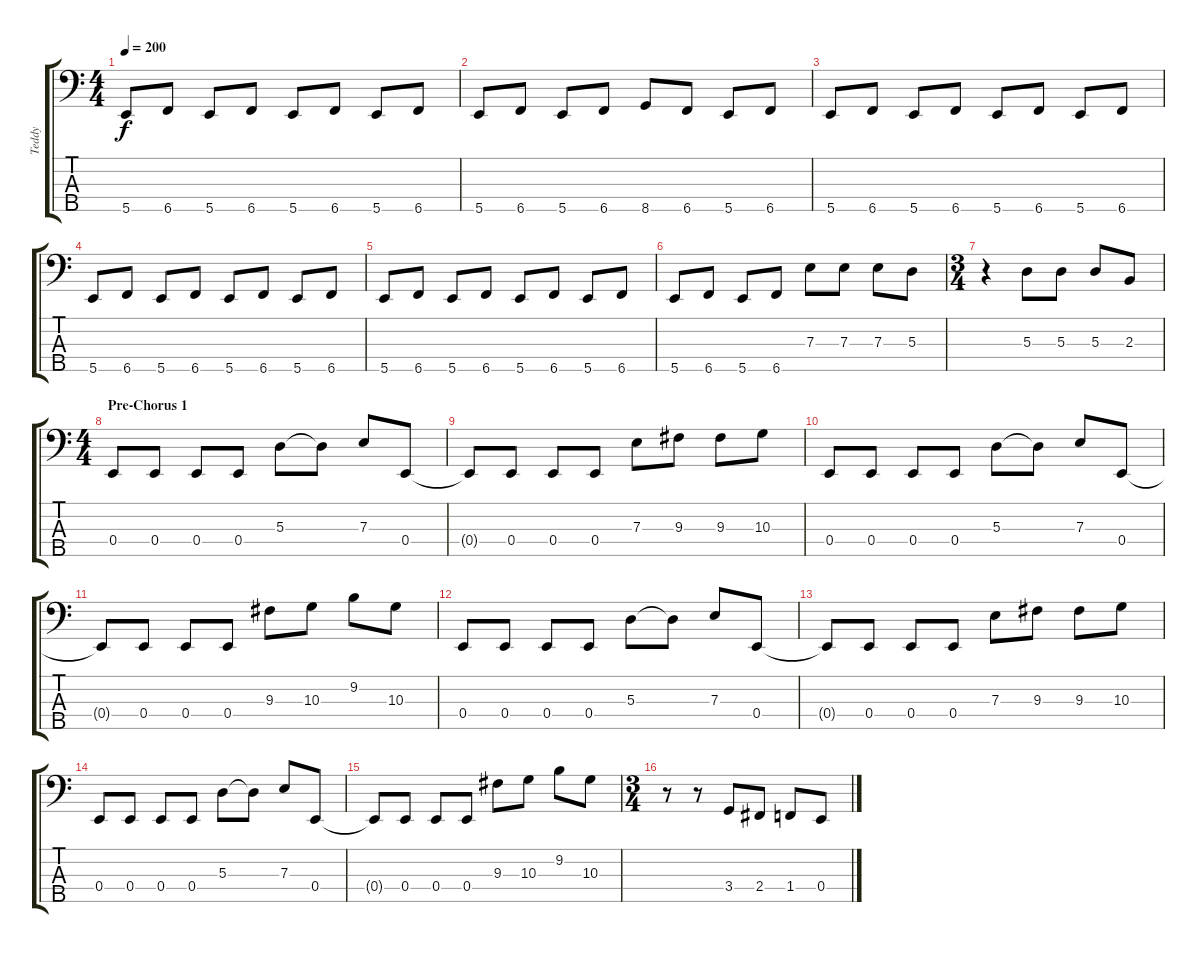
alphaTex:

\track ("Teddy" "Teddy") {instrument electricbassfinger}
\staff {score tabs}
\tuning (G2 D2 A1 E1 B0) {hide}
\ts (4 4)
\tempo 200
\clef f4
\ks c
5.5.8{dy f} 6.5.8 5.5.8 6.5.8 5.5.8 6.5.8 5.5.8 6.5.8 |
5.5.8 6.5.8 5.5.8 6.5.8 8.5.8 6.5.8 5.5.8 6.5.8 |
5.5.8 6.5.8 5.5.8 6.5.8 5.5.8 6.5.8 5.5.8 6.5.8 |
5.5.8 6.5.8 5.5.8 6.5.8 5.5.8 6.5.8 5.5.8 6.5.8 |
5.5.8 6.5.8 5.5.8 6.5.8 5.5.8 6.5.8 5.5.8 6.5.8 |
5.5.8 6.5.8 5.5.8 6.5.8 7.3.8 7.3.8 7.3.8 5.3.8 |
\ts (3 4)
r.4 5.3.8 5.3.8 5.3.8 2.3.8 |
\ts (4 4)
\section ("" "Pre-Chorus 1")
0.4.8 0.4.8 0.4.8 0.4.8 5.3.8 5.3{t}.8 7.3.8 0.4.8 |
0.4{t}.8 0.4.8 0.4.8 0.4.8 7.3.8 9.3.8 9.3.8 10.3.8 |
0.4.8 0.4.8 0.4.8 0.4.8 5.3.8 5.3{t}.8 7.3.8 0.4.8 |
0.4{t}.8 0.4.8 0.4.8 0.4.8 9.3.8 10.3.8 9.2.8 10.3.8 |
0.4.8 0.4.8 0.4.8 0.4.8 5.3.8 5.3{t}.8 7.3.8 0.4.8 |
0.4{t}.8 0.4.8 0.4.8 0.4.8 7.3.8 9.3.8 9.3.8 10.3.8 |
0.4.8 0.4.8 0.4.8 0.4.8 5.3.8 5.3{t}.8 7.3.8 0.4.8 |
0.4{t}.8 0.4.8 0.4.8 0.4.8 9.3.8 10.3.8 9.2.8 10.3.8 |
\ts (3 4)
r.8 r.8 3.4.8 2.4.8 1.4.8 0.4.8
